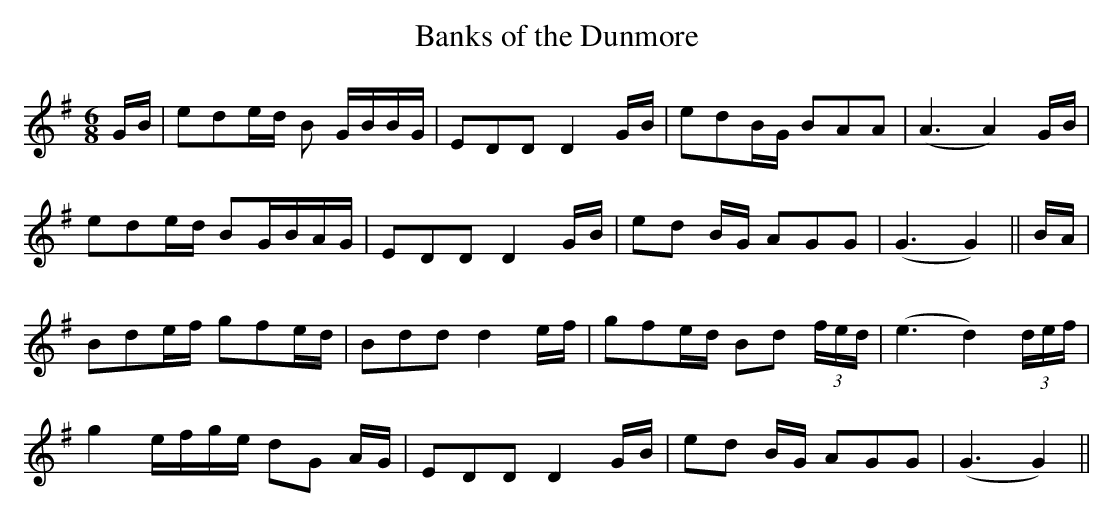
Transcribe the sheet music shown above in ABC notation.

X:1
T:Banks of the Dunmore
M:6/8
L:1/8
K:Em
G/B/|ede/d/ B G/B/B/G/|EDD D2 G/B/|edB/G/ BAA|(A3 A2) G/B/|
ede/d/ BG/B/A/G/|EDD D2 G/B/|ed B/G/ AGG|(G3 G2)||B/A/|
Bde/f/ gfe/d/|Bdd d2 e/f/|gfe/d/ Bd (3f/e/d/|(e3 d2) (3d/e/f/|
g2 e/f/g/e/ dG A/G/|EDD D2 G/B/|ed B/G/ AGG|(G3 G2)||
